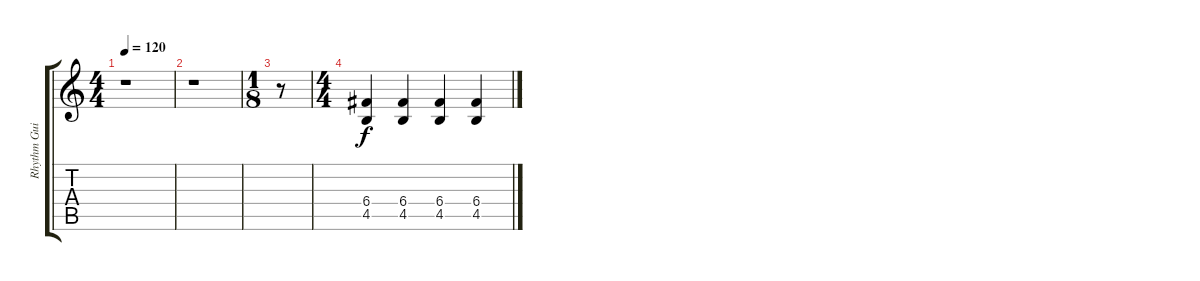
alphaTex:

\track ("Rhythm Guitar" "Rhythm Gui") {instrument overdrivenguitar}
\staff {score tabs}
\tuning (D4 A3 F3 C3 G2 D2) {hide}
\ts (4 4)
\tempo 120
\clef g2
\ks c
r.1{dy f} |
r.1 |
\ts (1 8)
r.8 |
\ts (4 4)
(6.4 4.5).4 (6.4 4.5).4{volume 10} (6.4 4.5).4{volume 8} (6.4 4.5).4{volume 6}
